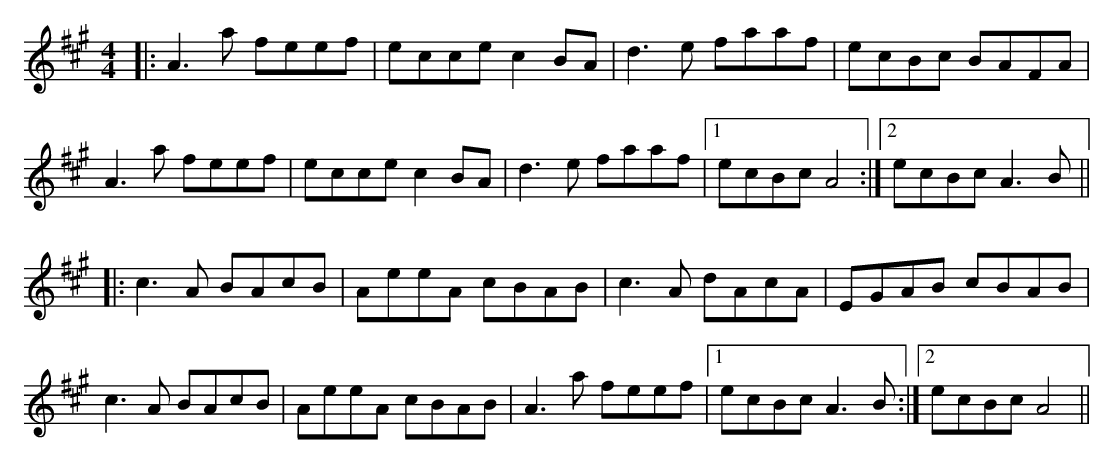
X:1
M:4/4
K:A
|:A3a feef|ecce c2BA|d3e faaf|ecBc BAFA|
A3a feef|ecce c2BA|d3e faaf|1 ecBc A4:|2 ecBc A3B||
|:c3A BAcB|AeeA cBAB|c3A dAcA|EGAB cBAB|
c3A BAcB|AeeA cBAB|A3a feef|1 ecBc A3B:|2 ecBc A4||
